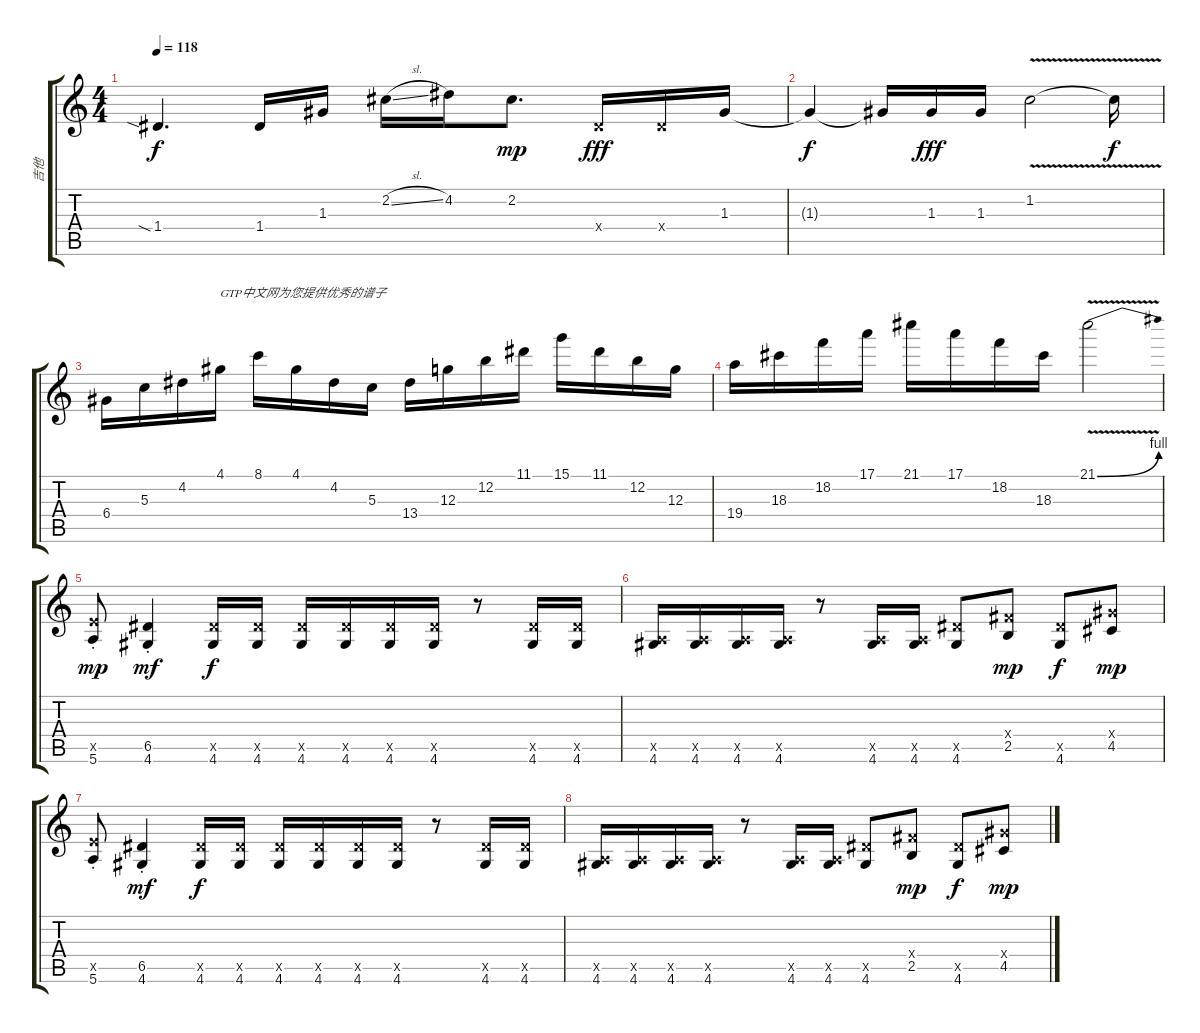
\track ("吉他" "吉他") {instrument distortionguitar}
\staff {score tabs}
\tuning (E4 B3 G3 D3 A2 E2) {hide}
\ts (4 4)
\tempo 118
\clef g2
\ks c
1.4{sia}.4{d dy f} 1.4.16 1.3.16 2.2{sl}.16 4.2.16 2.2.8{d dy mp} 1.4{x}.16{dy fff} 1.4{x}.16 1.3.16 |
1.3{t}.4{dy f} 1.3{t}.16 1.3.16{dy fff} 1.3.16 1.2{v}.2 1.2{t}.16{dy f} |
6.4.16 5.3.16 4.2.16 4.1.16{txt "GTP中文网为您提供优秀的谱子"} 8.1.16 4.1.16 4.2.16 5.3.16 13.4.16 12.3.16 12.2.16 11.1.16 15.1.16 11.1.16 12.2.16 12.3.16 |
19.4.16 18.3.16 18.2.16 17.1.16 21.1.16 17.1.16 18.2.16 18.3.16 21.1{be (bend 0 0 60 4) v}.2 |
(7.5{st x} 5.6).8{dy mp} (6.5{st} 4.6{st}).4{dy mf} (6.5{x} 4.6).16{dy f} (6.5{x} 4.6).16 (6.5{x} 4.6).16 (6.5{x} 4.6).16 (6.5{x} 4.6).16 (6.5{x} 4.6).16 r.8 (6.5{x} 4.6).16 (6.5{x} 4.6).16 |
(0.5{x} 4.6).16 (0.5{x} 4.6).16 (0.5{x} 4.6).16 (0.5{x} 4.6).16 r.8 (0.5{x} 4.6).16 (0.5{x} 4.6).16 (6.5{x} 4.6).8 (4.4{x} 2.5).8{dy mp} (6.5{x} 4.6).8{dy f} (6.4{x} 4.5).8{dy mp} |
(7.5{st x} 5.6).8 (6.5{st} 4.6{st}).4{dy mf} (6.5{x} 4.6).16{dy f} (6.5{x} 4.6).16 (6.5{x} 4.6).16 (6.5{x} 4.6).16 (6.5{x} 4.6).16 (6.5{x} 4.6).16 r.8 (6.5{x} 4.6).16 (6.5{x} 4.6).16 |
(0.5{x} 4.6).16 (0.5{x} 4.6).16 (0.5{x} 4.6).16 (0.5{x} 4.6).16 r.8 (0.5{x} 4.6).16 (0.5{x} 4.6).16 (6.5{x} 4.6).8 (4.4{x} 2.5).8{dy mp} (6.5{x} 4.6).8{dy f} (6.4{x} 4.5).8{dy mp}
